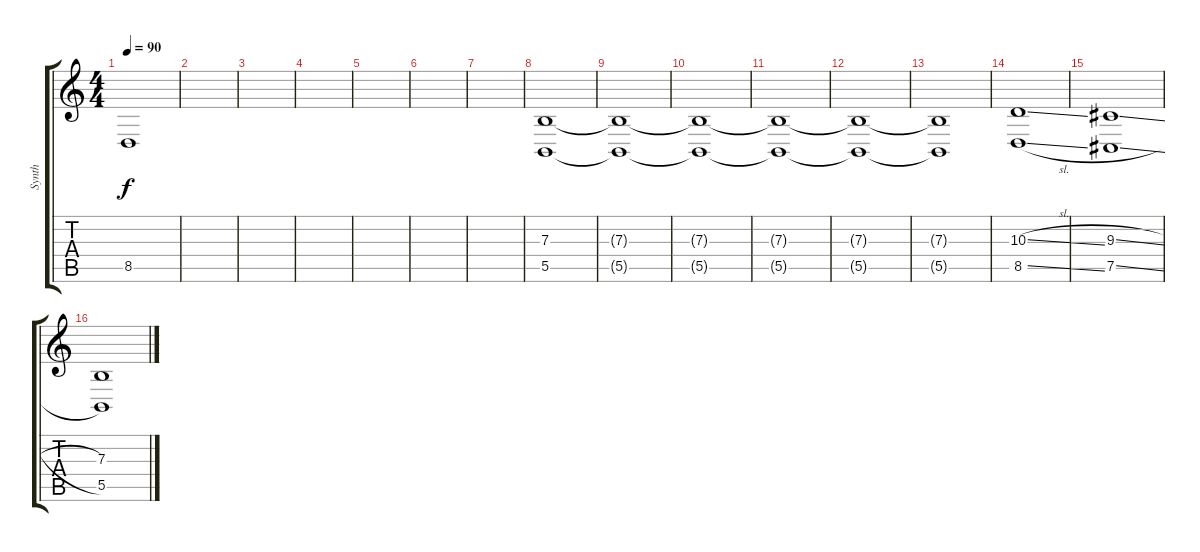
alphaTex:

\track ("Synth" "Synth") {instrument pad2warm}
\staff {score tabs}
\tuning (Db4 Ab3 E3 B2 Gb2 Db2) {hide}
\ts (4 4)
\tempo 90
\clef g2
\ks c
8.5{t}.1{dy f} |
|
|
|
|
|
|
(7.3 5.5).1{volume 8} |
(7.3{t} 5.5{t}).1 |
(7.3{t} 5.5{t}).1 |
(7.3{t} 5.5{t}).1 |
(7.3{t} 5.5{t}).1 |
(7.3{t} 5.5{t}).1 |
(10.3{sl} 8.5{sl}).1 |
(9.3{sl} 7.5{sl}).1 |
(7.3 5.5).1
